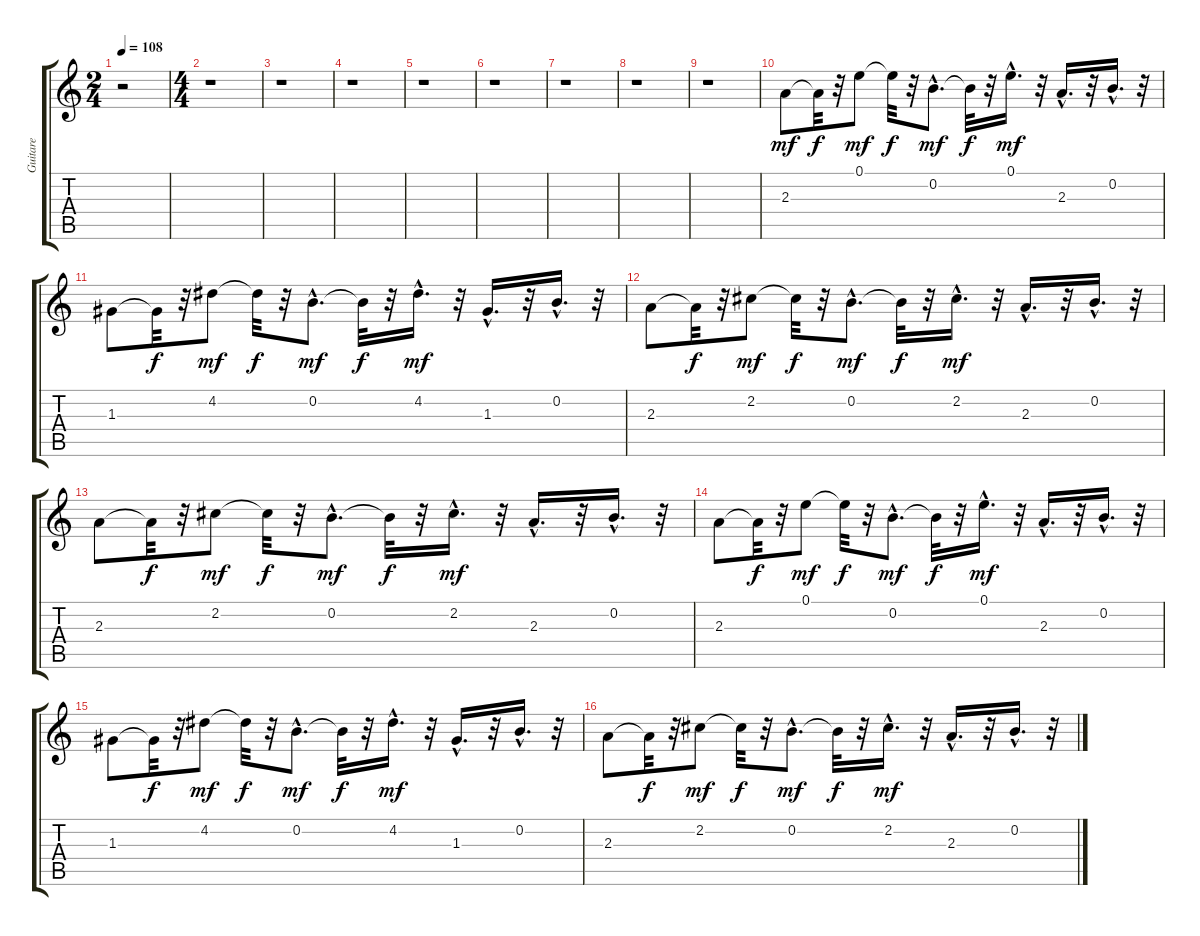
\track ("Guitare" "Guitare") {instrument acousticguitarnylon}
\staff {score tabs}
\tuning (E4 B3 G3 D3 A2 E2) {hide}
\ts (2 4)
\tempo 108
\clef g2
\ks c
r.2{dy mf instrument acousticguitarnylon} |
\ts (4 4)
r.1 |
r.1 |
r.1 |
r.1 |
r.1 |
r.1 |
r.1 |
r.1 |
2.3.8 2.3{t}.32{dy f} r.32 0.1.8{dy mf} 0.1{t}.32{dy f} r.32 0.2{hac}.8{d dy mf} 0.2{t}.32{dy f} r.32 0.1{hac}.16{d dy mf} r.32 2.3{hac}.16{d} r.32 0.2{hac}.16{d} r.32 |
1.3.8 1.3{t}.32{dy f} r.32 4.2.8{dy mf} 4.2{t}.32{dy f} r.32 0.2{hac}.8{d dy mf} 0.2{t}.32{dy f} r.32 4.2{hac}.16{d dy mf} r.32 1.3{hac}.16{d} r.32 0.2{hac}.16{d} r.32 |
2.3.8 2.3{t}.32{dy f} r.32 2.2.8{dy mf} 2.2{t}.32{dy f} r.32 0.2{hac}.8{d dy mf} 0.2{t}.32{dy f} r.32 2.2{hac}.16{d dy mf} r.32 2.3{hac}.16{d} r.32 0.2{hac}.16{d} r.32 |
2.3.8 2.3{t}.32{dy f} r.32 2.2.8{dy mf} 2.2{t}.32{dy f} r.32 0.2{hac}.8{d dy mf} 0.2{t}.32{dy f} r.32 2.2{hac}.16{d dy mf} r.32 2.3{hac}.16{d} r.32 0.2{hac}.16{d} r.32 |
2.3.8 2.3{t}.32{dy f} r.32 0.1.8{dy mf} 0.1{t}.32{dy f} r.32 0.2{hac}.8{d dy mf} 0.2{t}.32{dy f} r.32 0.1{hac}.16{d dy mf} r.32 2.3{hac}.16{d} r.32 0.2{hac}.16{d} r.32 |
1.3.8 1.3{t}.32{dy f} r.32 4.2.8{dy mf} 4.2{t}.32{dy f} r.32 0.2{hac}.8{d dy mf} 0.2{t}.32{dy f} r.32 4.2{hac}.16{d dy mf} r.32 1.3{hac}.16{d} r.32 0.2{hac}.16{d} r.32 |
2.3.8 2.3{t}.32{dy f} r.32 2.2.8{dy mf} 2.2{t}.32{dy f} r.32 0.2{hac}.8{d dy mf} 0.2{t}.32{dy f} r.32 2.2{hac}.16{d dy mf} r.32 2.3{hac}.16{d} r.32 0.2{hac}.16{d} r.32
